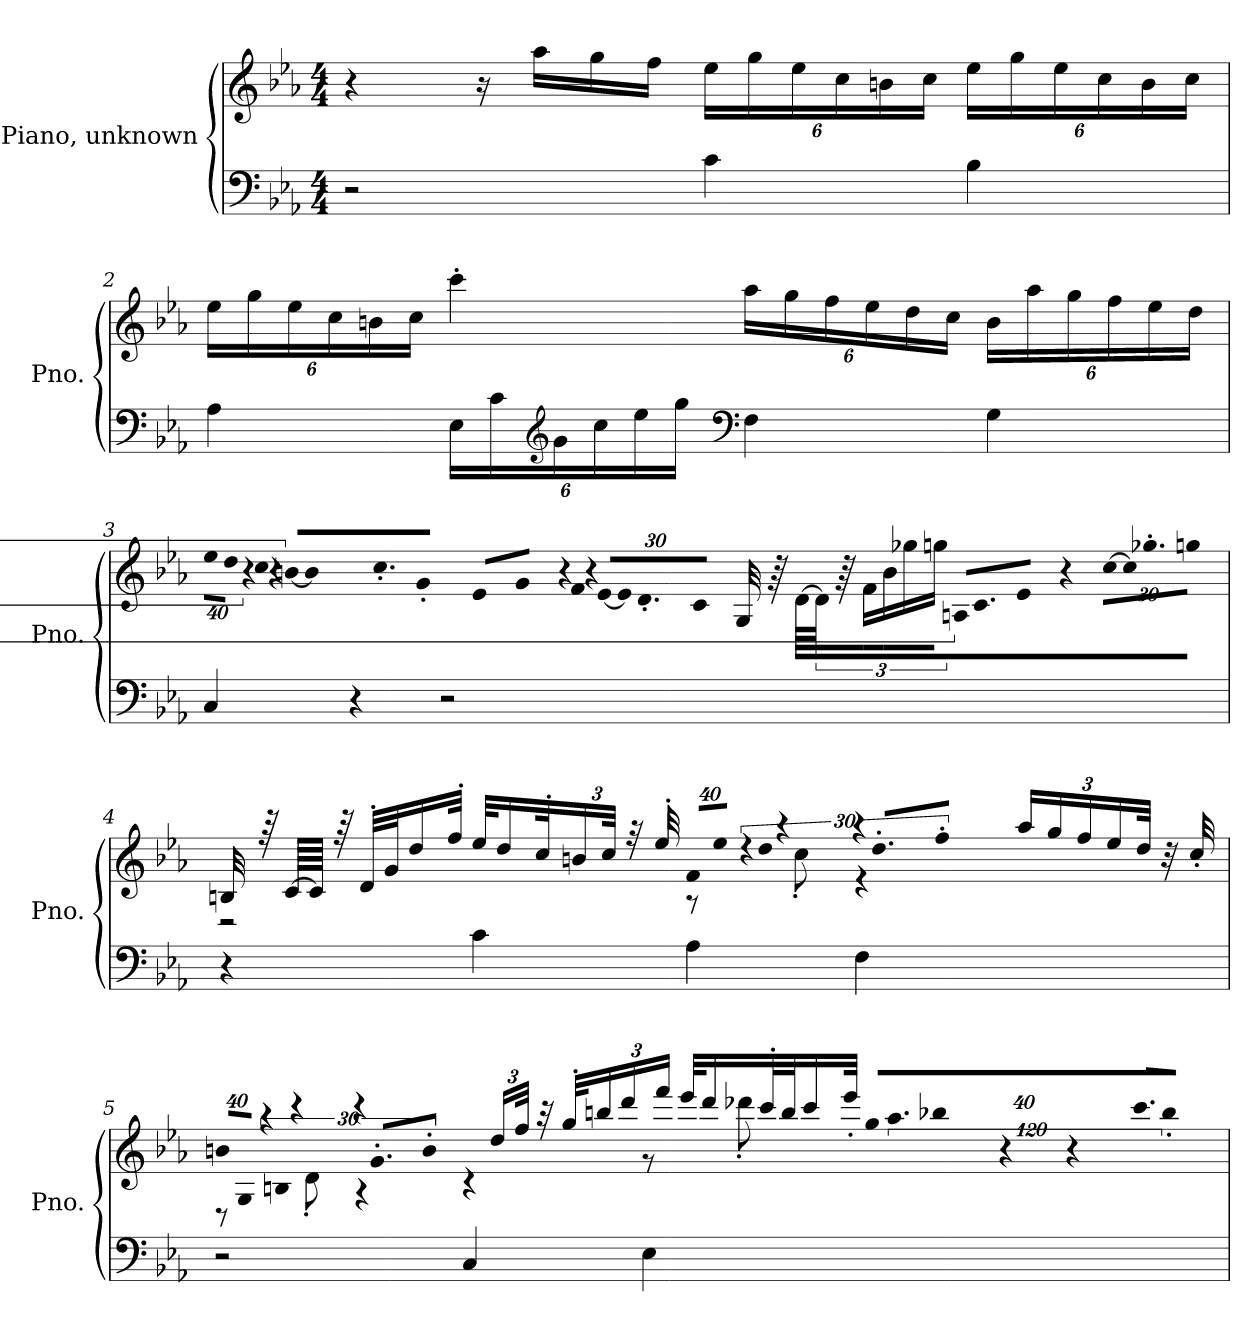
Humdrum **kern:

**kern	**kern
*part1	*part1
*staff2	*staff1
*I"Piano, unknown	*
*I'Pno.	*
*clefF4	*clefG2
*k[b-e-a-]	*k[b-e-a-]
*M4/4	*M4/4
*MM120	*MM120
=1	=1
2r	4r
.	16r
.	16aa-\LL
.	16gg\
.	16ff\JJ
*	*Xbrackettup
4c\	24ee-\LL
.	24gg\
.	24ee-\
.	24cc\
.	24bn\
.	24cc\JJ
4B-\	24ee-\LL
.	24gg\
.	24ee-\
.	24cc\
.	24b\
.	24cc\JJ
=2	=2
4A-\	24ee-\LL
.	24gg\
.	24ee-\
.	24cc\
.	24bn\
.	24cc\JJ
*Xbrackettup	*
24E-\LL	4ccc'\
24c\	.
*clefG2	*
24g\	.
24cc\	.
24ee-\	.
24gg\JJ	.
*clefF4	*
4F\	24aa-\LL
.	24gg\
.	24ff\
.	24ee-\
.	24dd\
.	24cc\JJ
4G\	24b\LL
.	24aa-\
.	24gg\
.	24ff\
.	24ee-\
.	24dd\JJ
!!LO:LB:g=z
=3	=3
*	*brackettup
!	!LO:N:vis=32
4C/	640%23ee-\LLL
!	!LO:N:vis=32
.	640%23dd\JJJ
!	!LO:N:vis=64
.	960%17r
!	!LO:N:vis=64
.	960%17cc\
!	!LO:N:vis=64
.	960%17r
!	!LO:N:vis=64
.	[960%17bn/LLLL
!	!LO:N:vis=64
.	960%17b/J]
.	1920ryy
!	!LO:N:vis=32.
.	1920%103cc'/
!	!LO:N:vis=32
.	640%23g'/JJJ
4r	.
!	!LO:N:vis=32
.	640%23e-/LLL
!	!LO:N:vis=32
.	640%23g/JJJ
!	!LO:N:vis=64
.	960%17r
!	!LO:N:vis=64
.	960%17f/
!	!LO:N:vis=64
.	960%17r
!	!LO:N:vis=64
.	[960%17e-/LLLL
!	!LO:N:vis=64
.	960%17e-/J]
!	!LO:N:vis=32.
.	1920%103d'/
!	!LO:N:vis=32
.	640%23c/JJJ
2r	.
.	32G/
.	64r
.	[64d/LLLL
.	96d/JJJJ]
.	96r
.	24f\LL
*	*Xbrackettup
.	24b\
.	24gg-X\
.	24ggn\JJ
*	*brackettup
!	!LO:N:vis=32
.	640%23An/LLL
!	!LO:N:vis=32.
.	1920%103c/
!	!LO:N:vis=64
.	960%17e-/JJJk
!	!LO:N:vis=64
.	960%17r
!	!LO:N:vis=64
.	[960%17cc\LLLL
!	!LO:N:vis=64
.	960%17cc\J]
!	!LO:N:vis=32.
.	1920%103gg-X'\
!	!LO:N:vis=32
.	640%23ggn\JJJ
1920ryy	.
!!LO:LB:g=z
=4	=4
*	*^
4r	32Bn/	2r
.	64r	.
.	[64c/LLLL	.
.	64c/JJJJ]	.
.	64r	.
.	32d'/LLL	.
.	32g/J	.
.	16dd/	.
.	32ff'/JJk	.
4c\	32ee-/KLL	.
.	16dd/	.
.	32cc'/K	.
*	*Xbrackettup	*
.	24bn/	.
.	48cc/JJk	.
.	32r	.
.	32ee-'/	.
*	*brackettup	*
!	!LO:N:vis=32	!
4A-\	640%23f/LLL	8r
!	!LO:N:vis=32	!
.	640%23ee-/JJJ	.
!	!LO:N:vis=64	!
.	960%17r	.
!	!LO:N:vis=64	!
.	960%17dd/	.
!	!LO:N:vis=32	!
.	640%23r	.
.	.	8cc'\
!	!LO:N:vis=64	!
.	960%17r	.
!	!LO:N:vis=32.	!
.	1920%103dd'/LLL	.
!	!LO:N:vis=32	!
.	640%23ff'/JJJ	.
4F\	.	4r
*	*Xbrackettup	*
.	24aa-/LL	.
.	24gg/	.
.	24ff/	.
.	24ee-/	.
.	48dd/JJk	.
.	32r	.
.	32cc'/	.
1920ryy	.	1920ryy
!!LO:LB:g=z	!!
=5	=5	=5
*	*brackettup	*
!	!LO:N:vis=32	!
2r	640%23bn/LLL	8r
!	!LO:N:vis=32	!
.	640%23G/JJJ	.
!	!LO:N:vis=64	!
.	960%17r	.
!	!LO:N:vis=64	!
.	960%17Bn/	.
!	!LO:N:vis=32	!
.	640%23r	.
.	.	8d'\
!	!LO:N:vis=64	!
.	960%17r	.
!	!LO:N:vis=32.	!
.	1920%103g'/LLL	.
!	!LO:N:vis=32	!
.	640%23b'/JJJ	.
.	.	4r
*	*Xbrackettup	*
.	24dd/LL	.
.	48ff/JJk	.
.	32r	.
.	32gg'/KLL	.
.	24bbn/	.
.	24ddd/	.
.	24fff/JJ	.
4C/	.	4r
.	32eee-/KLL	.
.	16ddd/	.
.	32ccc'/L	.
.	32bb/J	.
.	16ccc/	.
.	32eee-'/JJk	.
4E-\	.	8r
*	*brackettup	*
!	!LO:N:vis=32	!
.	640%23gg/LLL	.
!	!LO:N:vis=32.	!
.	1920%103aa-/	.
!	!LO:N:vis=64	!
.	960%17bb-X/JJJk	.
!	!LO:N:vis=32	!
.	640%23r	.
.	.	8ddd-X'\
!	!LO:N:vis=64	!
.	960%17r	.
!	!LO:N:vis=32.	!
.	1920%103ccc/LLL	.
!	!LO:N:vis=32	!
.	640%23bb-'/JJJ	.
960ryy	.	960ryy
*	*v	*v
=	=
*-	*-
